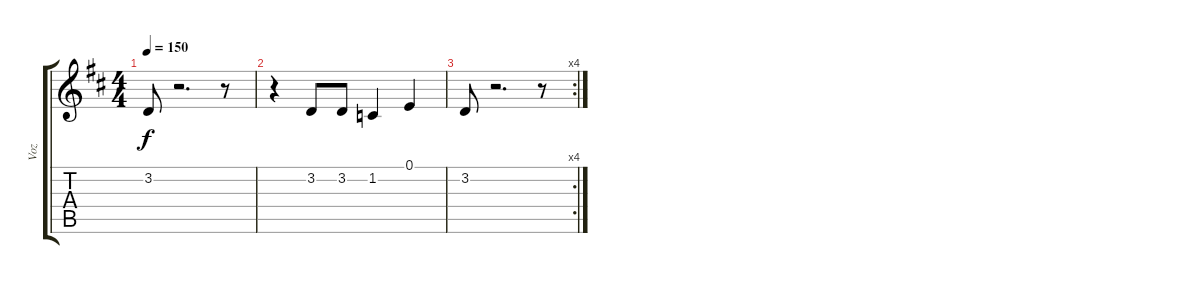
\track ("Voz" "Voz") {instrument lead6voice}
\staff {score tabs}
\tuning (E4 B3 G3 D3 A2 E2) {hide}
\ts (4 4)
\tempo 150
\clef g2
\ks d
3.2.8{dy f} r.2{d} r.8 |
r.4 3.2.8 3.2.8 1.2.4 0.1.4 |
\rc 4
3.2.8 r.2{d} r.8
